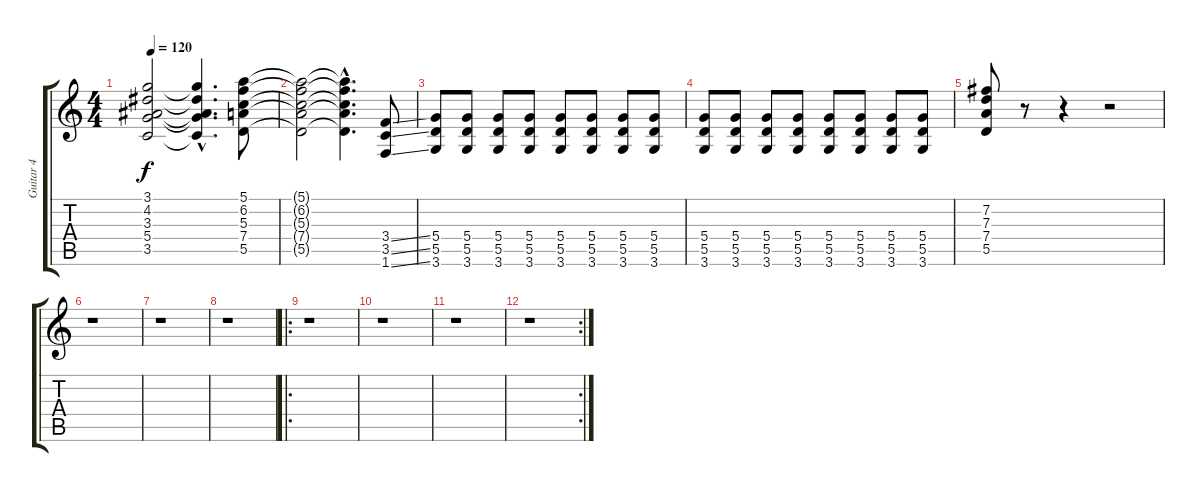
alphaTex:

\track ("Guitar 4" "Guitar 4") {instrument overdrivenguitar}
\staff {score tabs}
\tuning (E4 B3 G3 D3 A2 E2) {hide}
\ts (4 4)
\tempo 120
\clef g2
\ks c
(3.1 4.2 3.3 5.4 3.5).2{dy f} (3.1{hac t} 4.2{hac t} 3.3{hac t} 5.4{hac t} 3.5{hac t}).4{d} (5.1 6.2 5.3 7.4 5.5).8 |
(5.1{t} 6.2{t} 5.3{t} 7.4{t} 5.5{t}).2 (5.1{hac t} 6.2{hac t} 5.3{hac t} 7.4{hac t} 5.5{hac t}).4{d} (3.4{ss} 3.5{ss} 1.6{ss}).8 |
(5.4 5.5 3.6).8 (5.4 5.5 3.6).8 (5.4 5.5 3.6).8 (5.4 5.5 3.6).8 (5.4 5.5 3.6).8 (5.4 5.5 3.6).8 (5.4 5.5 3.6).8 (5.4 5.5 3.6).8 |
(5.4 5.5 3.6).8 (5.4 5.5 3.6).8 (5.4 5.5 3.6).8 (5.4 5.5 3.6).8 (5.4 5.5 3.6).8 (5.4 5.5 3.6).8 (5.4 5.5 3.6).8 (5.4 5.5 3.6).8 |
(7.2 7.3 7.4 5.5).8 r.8 r.4 r.2 |
r.1 |
r.1 |
r.1 |
\ro
r.1 |
r.1 |
r.1 |
\rc 2
r.1
